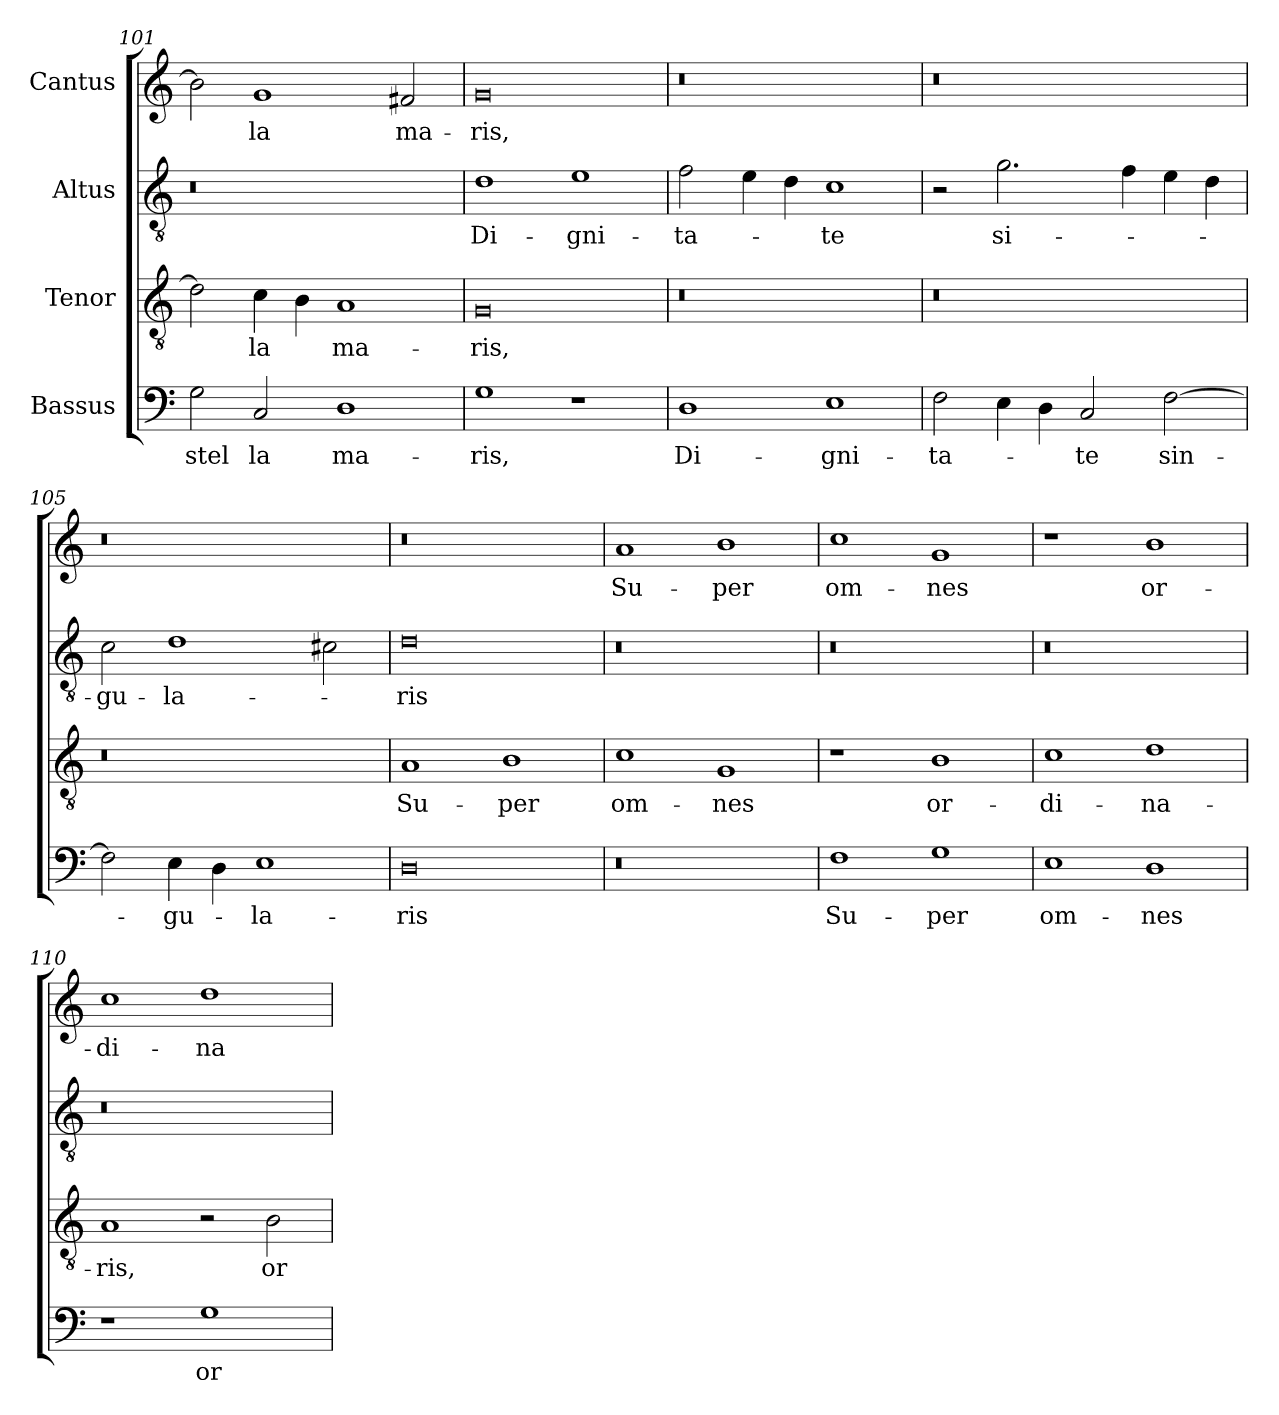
**kern	**text	**kern	**text	**kern	**text	**kern	**text
*part4	*part4	*part3	*part3	*part2	*part2	*part1	*part1
*staff4	*staff4	*staff3	*staff3	*staff2	*staff2	*staff1	*staff1
*I"Bassus	*	*I"Tenor	*	*I"Altus	*	*I"Cantus	*
*clefF4	*	*clefGv2	*	*clefGv2	*	*clefG2	*
*k[]	*	*k[]	*	*k[]	*	*k[]	*
*C:	*	*C:	*	*C:	*	*C:	*
=101	=101	=101	=101	=101	=101	=101	=101
2G\	stel	2d\]	.	0r	.	2b\]	.
2C/	la	4c\	-la	.	.	1g/	-la
.	.	4B\	.	.	.	.	.
1D\	ma-	1A/	ma-	.	.	.	.
.	.	.	.	.	.	2f#X/	ma-
=102	=102	=102	=102	=102	=102	=102	=102
1G\	-ris,	0G/	-ris,	1d\	Di-	0g/	-ris,
1r	.	.	.	1e\	-gni-	.	.
=103	=103	=103	=103	=103	=103	=103	=103
1D\	Di-	0r	.	2f\	-ta-	0r	.
.	.	.	.	4e\	.	.	.
.	.	.	.	4d\	.	.	.
1E\	-gni-	.	.	1c\	-te	.	.
=104	=104	=104	=104	=104	=104	=104	=104
2F\	-ta-	0r	.	2r	.	0r	.
4E\	.	.	.	2.g\	si-	.	.
4D\	.	.	.	.	.	.	.
2C/	-te	.	.	.	.	.	.
.	.	.	.	4f\	.	.	.
[2F\	sin-	.	.	4e\	.	.	.
.	.	.	.	4d\	.	.	.
=105	=105	=105	=105	=105	=105	=105	=105
2F\]	.	0r	.	2c\	-gu-	0r	.
4E\	-gu-	.	.	1d\	-la-	.	.
4D\	.	.	.	.	.	.	.
1E\	-la-	.	.	.	.	.	.
.	.	.	.	2c#X\	.	.	.
!!LO:LB:g=z
=106	=106	=106	=106	=106	=106	=106	=106
0D\	-ris	1A/	Su-	0d\	-ris	0r	.
.	.	1B\	-per	.	.	.	.
=107	=107	=107	=107	=107	=107	=107	=107
0r	.	1c\	om-	0r	.	1a/	Su-
.	.	1G/	-nes	.	.	1b\	-per
=108	=108	=108	=108	=108	=108	=108	=108
1F\	Su-	1r	.	0r	.	1cc\	om-
1G\	-per	1B\	or-	.	.	1g/	-nes
=109	=109	=109	=109	=109	=109	=109	=109
1E\	om-	1c\	-di-	0r	.	1r	.
1D\	-nes	1d\	-na-	.	.	1b\	or-
=110	=110	=110	=110	=110	=110	=110	=110
1r	.	1A/	-ris,	0r	.	1cc\	-di-
1G\	or-	2r	.	.	.	1dd\	-na-
!	!	!	!LO:LY:i	!	!	!	!
.	.	2B\	or-	.	.	.	.
=	=	=	=	=	=	=	=
*-	*-	*-	*-	*-	*-	*-	*-
